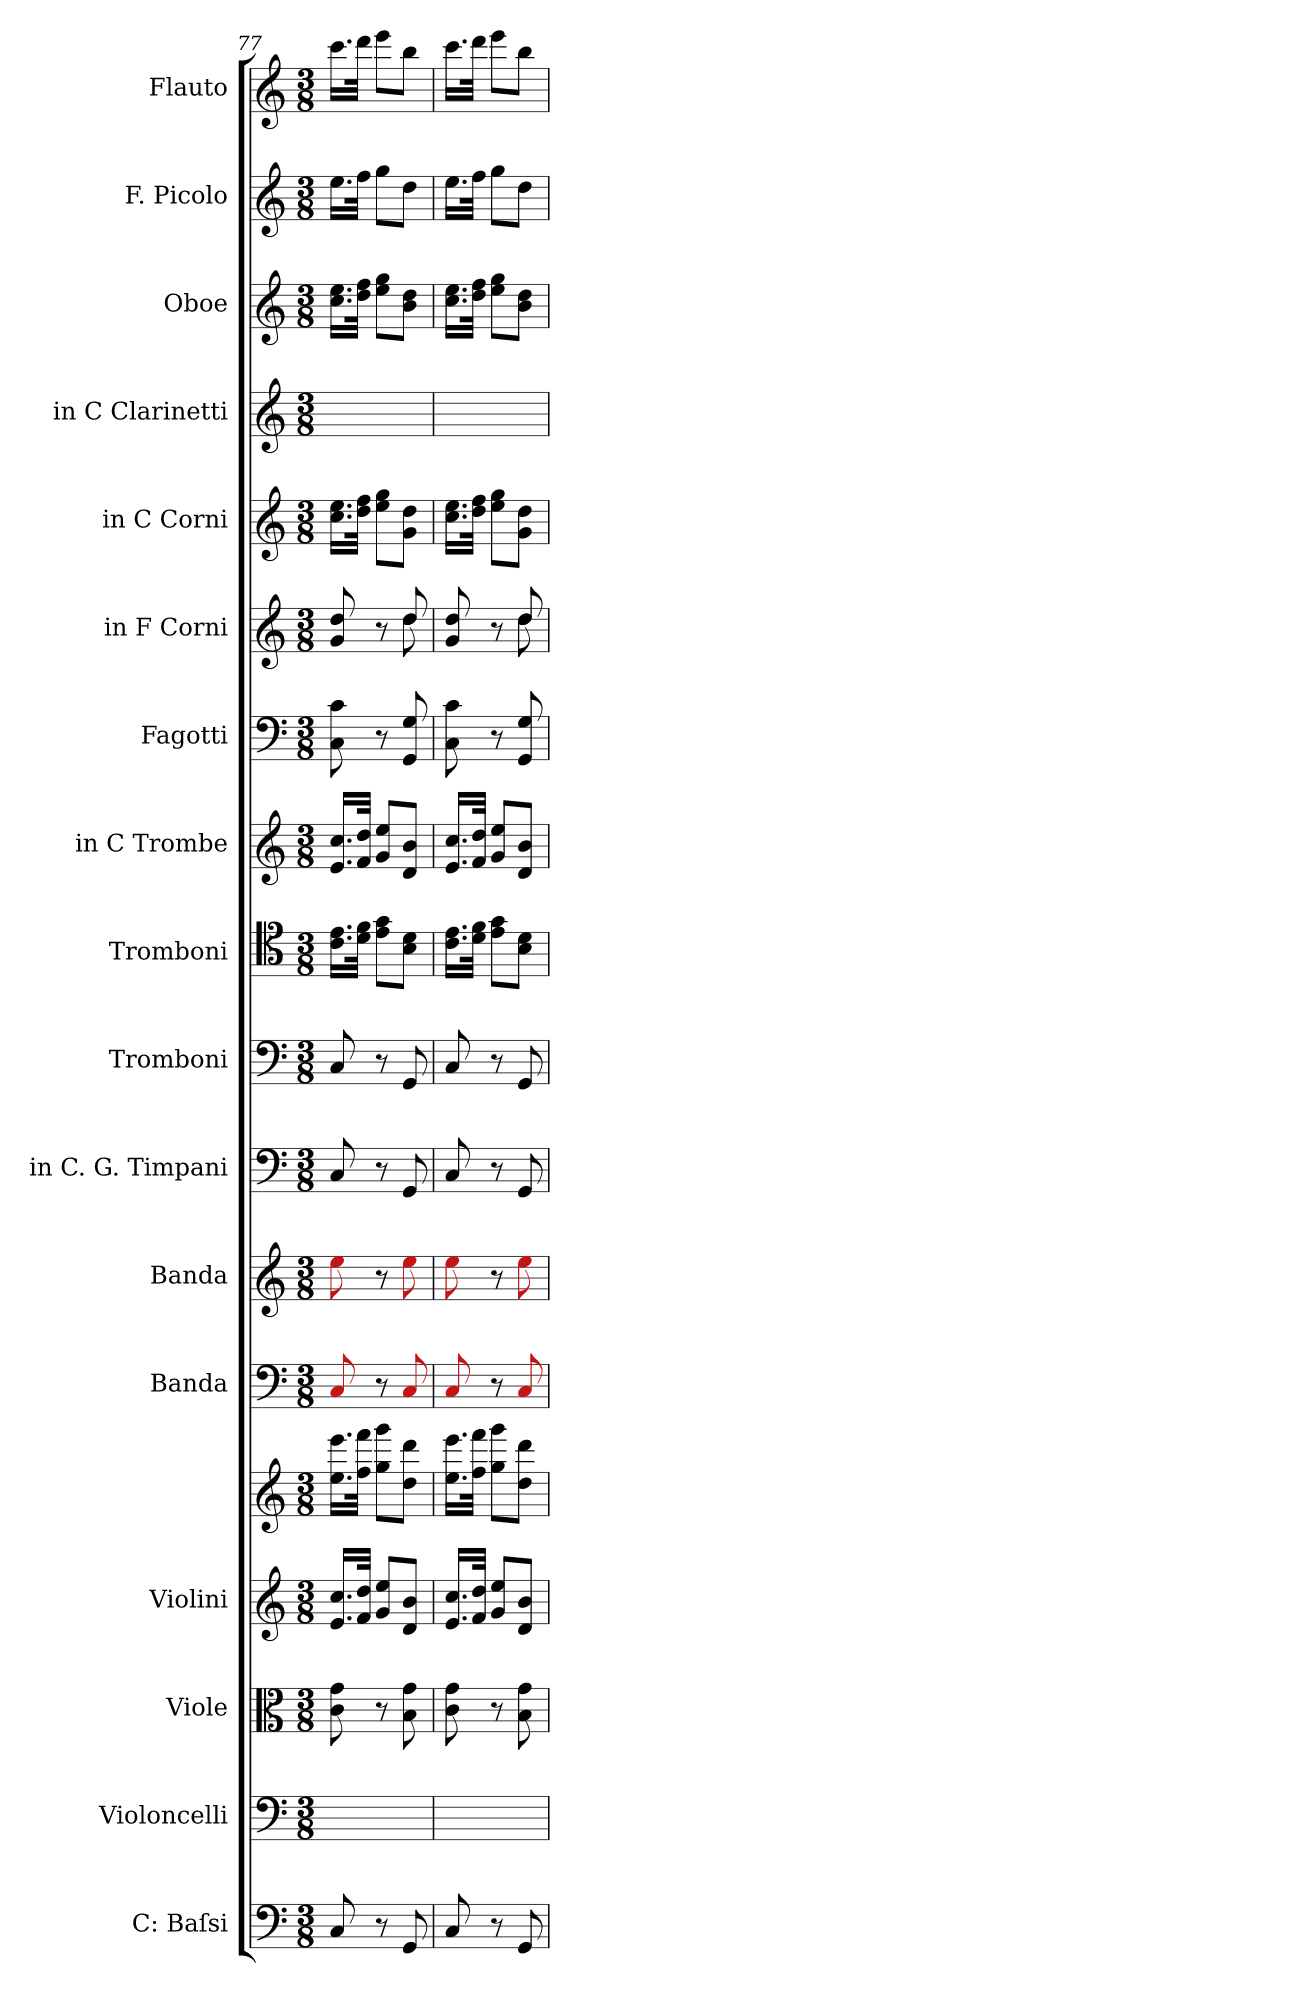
**kern	**kern	**kern	**kern	**kern	**kern	**kern	**kern	**kern	**kern	**kern	**kern	**kern	**kern	**kern	**kern	**kern	**kern
*part18	*part17	*part16	*part15	*part14	*part13	*part12	*part11	*part10	*part9	*part8	*part7	*part6	*part5	*part4	*part3	*part2	*part1
*staff18	*staff17	*staff16	*staff15	*staff14	*staff13	*staff12	*staff11	*staff10	*staff9	*staff8	*staff7	*staff6	*staff5	*staff4	*staff3	*staff2	*staff1
*I"C: Baſsi	*I"Violoncelli	*I"Viole	*I"Violini	*	*I"Banda	*I"Banda	*I"in C. G. Timpani	*I"Tromboni	*I"Tromboni	*I"in C Trombe	*I"Fagotti	*I"in F Corni	*I"in C Corni	*I"in C Clarinetti	*I"Oboe	*I"F. Picolo	*I"Flauto
*	*I'Vc	*	*I'Vln	*	*	*	*I'Timp	*I'Trb	*I'Trb	*	*	*	*	*I'Cl	*I'Ob	*	*I'Fl
*clefF4	*clefF4	*clefC3	*clefG2	*clefG2	*clefF4	*clefG2	*clefF4	*clefF4	*clefC4	*clefG2	*clefF4	*clefG2	*clefG2	*clefG2	*clefG2	*clefG2	*clefG2
*	*	*	*	*	*	*	*	*	*	*	*	*ITrd4c7	*	*	*	*	*
*k[]	*k[]	*k[]	*k[]	*k[]	*k[]	*k[]	*k[]	*k[]	*k[]	*k[]	*k[]	*k[b-]	*k[]	*k[]	*k[]	*k[]	*k[]
*M3/8	*M3/8	*M3/8	*M3/8	*M3/8	*M3/8	*M3/8	*M3/8	*M3/8	*M3/8	*M3/8	*M3/8	*M3/8	*M3/8	*M3/8	*M3/8	*M3/8	*M3/8
=77	=77	=77	=77	=77	=77	=77	=77	=77	=77	=77	=77	=77	=77	=77	=77	=77	=77
*	*	*	*	*	*	*	*	*	*	*	*	*^	*	*	*	*	*
8C/	8C/yy	8c\ 8g\	16.e/ 16.cc/LL	16.ee\ 16.eee\LL	8Ra/	8Ree\	8C/	8C/	16.c\ 16.e\LL	16.e/ 16.cc/LL	8C\ 8c\	8c/ 8g/	8ryy	16.cc\ 16.ee\LL	16.ccyy\ 16.eeyy\LL	16.cc\ 16.ee\LL	16.ee\LL	16.ccc\LL
.	.	.	32f/ 32dd/JJk	32ff\ 32fff\JJk	.	.	.	.	32d\ 32f\JJk	32f/ 32dd/JJk	.	.	.	32dd\ 32ff\JJk	32ddyy\ 32ffyy\JJk	32dd\ 32ff\JJk	32ff\JJk	32ddd\JJk
8r	8ryy	8r	8g/ 8ee/L	8gg\ 8ggg\L	8r	8r	8r	8r	8e\ 8g\L	8g/ 8ee/L	8r	8r	8ryy	8ee\ 8gg\L	8eeyy\ 8ggyy\L	8ee\ 8gg\L	8gg\L	8eee\L
8GG/	8GG/yy	8B\ 8g\	8d/ 8b/J	8dd\ 8ddd\J	8Ra/	8Ree\	8GG/	8GG/	8B\ 8d\J	8d/ 8b/J	8GG/ 8G/	8g/	8g\	8g\ 8dd\J	8byy\ 8ddyy\J	8b\ 8dd\J	8dd\J	8bb\J
=78	=78	=78	=78	=78	=78	=78	=78	=78	=78	=78	=78	=78	=78	=78	=78	=78	=78	=78
8C/	8C/yy	8c\ 8g\	16.e/ 16.cc/LL	16.ee\ 16.eee\LL	8Ra/	8Ree\	8C/	8C/	16.c\ 16.e\LL	16.e/ 16.cc/LL	8C\ 8c\	8c/ 8g/	8ryy	16.cc\ 16.ee\LL	16.ccyy\ 16.eeyy\LL	16.cc\ 16.ee\LL	16.ee\LL	16.ccc\LL
.	.	.	32f/ 32dd/JJk	32ff\ 32fff\JJk	.	.	.	.	32d\ 32f\JJk	32f/ 32dd/JJk	.	.	.	32dd\ 32ff\JJk	32ddyy\ 32ffyy\JJk	32dd\ 32ff\JJk	32ff\JJk	32ddd\JJk
8r	8ryy	8r	8g/ 8ee/L	8gg\ 8ggg\L	8r	8r	8r	8r	8e\ 8g\L	8g/ 8ee/L	8r	8r	8ryy	8ee\ 8gg\L	8eeyy\ 8ggyy\L	8ee\ 8gg\L	8gg\L	8eee\L
8GG/	8GG/yy	8B\ 8g\	8d/ 8b/J	8dd\ 8ddd\J	8Ra/	8Ree\	8GG/	8GG/	8B\ 8d\J	8d/ 8b/J	8GG/ 8G/	8g/	8g\	8g\ 8dd\J	8byy\ 8ddyy\J	8b\ 8dd\J	8dd\J	8bb\J
*	*	*	*	*	*	*	*	*	*	*	*	*v	*v	*	*	*	*	*
=	=	=	=	=	=	=	=	=	=	=	=	=	=	=	=	=	=
*-	*-	*-	*-	*-	*-	*-	*-	*-	*-	*-	*-	*-	*-	*-	*-	*-	*-
